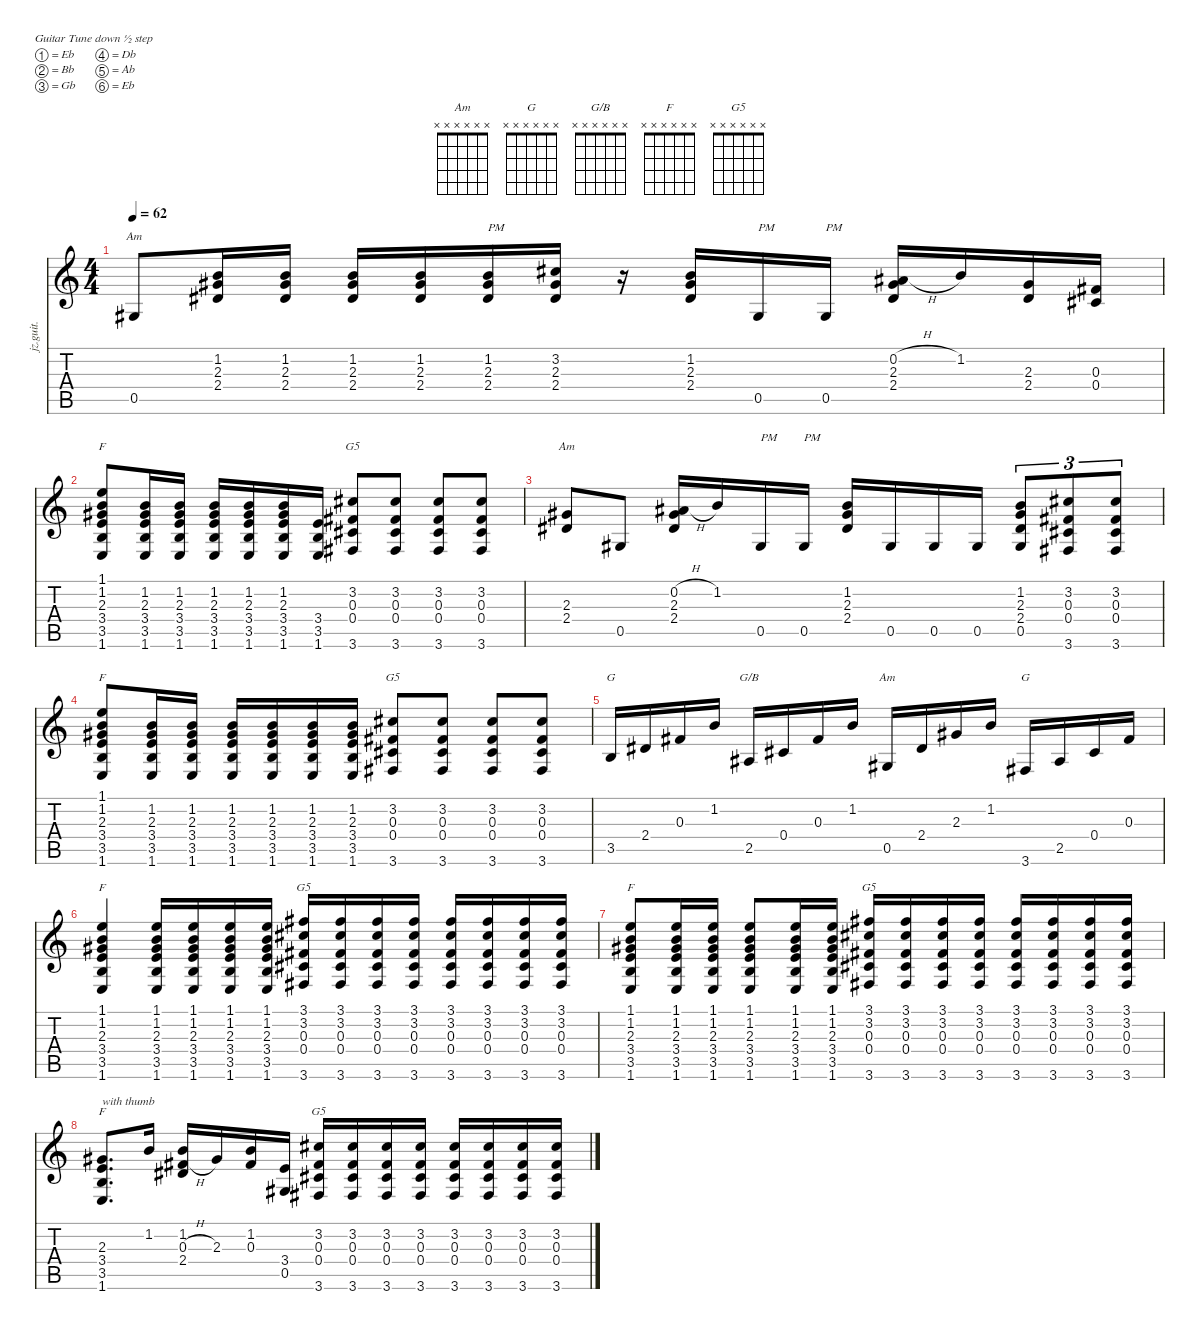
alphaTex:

\defaultSystemsLayout 4
\hideDynamics
\bracketExtendMode nobrackets
\otherSystemsTrackNameOrientation horizontal
\track ("Guitar 3" "jz.guit.") {instrument electricguitarjazz}
\staff {score tabs}
\tuning (Eb4 Bb3 Gb3 Db3 Ab2 Eb2)
\chord ("Am" x x x x x x)
\chord ("G" x x x x x x)
\chord ("G/B" x x x x x x)
\chord ("F" x x x x x x)
\chord ("G5" x x x x x x)
\ts (4 4)
\tempo 62
\clef g2
\ks c
0.5{acc #}.8{ch "Am" dy mf beam Up} (1.2 2.3{acc #} 2.4{acc #}).16{beam Up} (1.2 2.3{acc #} 2.4{acc #}).16{beam Up} (1.2 2.3{acc #} 2.4{acc #}).16{beam Up} (1.2 2.3{acc #} 2.4{acc #}).16{beam Up} (1.2 2.3{acc #} 2.4{acc #}).16{txt "PM" beam Up} (3.2{acc #} 2.3{acc #} 2.4{acc #}).16{beam Up} r.16{beam Up} (1.2 2.3{acc #} 2.4{acc #}).16{beam Up} 0.5{acc #}.16{txt "PM" beam Up} 0.5{acc #}.16{txt "PM" beam Up} (0.2{h acc #} 2.3{acc #} 2.4{acc #}).16{beam Up} 1.2.16{beam Up} (2.3{acc #} 2.4{acc #}).16{beam Up} (0.3{acc #} 0.4{acc #}).16{beam Up} |
(1.1 1.2 2.3{acc #} 3.4 3.5 1.6).8{ch "F" beam Up} (1.2 2.3{acc #} 3.4 3.5 1.6).16{beam Up} (1.2 2.3{acc #} 3.4 3.5 1.6).16{beam Up} (1.2 2.3{acc #} 3.4 3.5 1.6).16{beam Up} (1.2 2.3{acc #} 3.4 3.5 1.6).16{beam Up} (1.2 2.3{acc #} 3.4 3.5 1.6).16{beam Up} (3.4 3.5 1.6).16{beam Up} (3.2{acc #} 0.3{acc #} 0.4{acc #} 3.6{acc #}).8{ch "G5" beam Up} (3.2{acc #} 0.3{acc #} 0.4{acc #} 3.6{acc #}).8{beam Up} (3.2{acc #} 0.3{acc #} 0.4{acc #} 3.6{acc #}).8{beam Up} (3.2{acc #} 0.3{acc #} 0.4{acc #} 3.6{acc #}).8{beam Up} |
(2.3{acc #} 2.4{acc #}).8{ch "Am" beam Up} 0.5{acc #}.8{beam Up} (0.2{h acc #} 2.3{acc #} 2.4{acc #}).16{beam Up} 1.2.16{beam Up} 0.5{acc #}.16{txt "PM" beam Up} 0.5{acc #}.16{txt "PM" beam Up} (1.2 2.3{acc #} 2.4{acc #}).16{beam Up} 0.5{acc #}.16{beam Up} 0.5{acc #}.16{beam Up} 0.5{acc #}.16{beam Up} (1.2 2.3{acc #} 2.4{acc #} 0.5{acc #}).8{tu (3 2) beam Up} (3.2{acc #} 0.3{acc #} 0.4{acc #} 3.6{acc #}).8{tu (3 2) beam Up} (3.2{acc #} 0.3{acc #} 0.4{acc #} 3.6{acc #}).8{tu (3 2) beam Up} |
(1.1 1.2 2.3{acc #} 3.4 3.5 1.6).8{ch "F" beam Up} (1.2 2.3{acc #} 3.4 3.5 1.6).16{beam Up} (1.2 2.3{acc #} 3.4 3.5 1.6).16{beam Up} (1.2 2.3{acc #} 3.4 3.5 1.6).16{beam Up} (1.2 2.3{acc #} 3.4 3.5 1.6).16{beam Up} (1.2 2.3{acc #} 3.4 3.5 1.6).16{beam Up} (1.2 2.3{acc #} 3.4 3.5 1.6).16{beam Up} (3.2{acc #} 0.3{acc #} 0.4{acc #} 3.6{acc #}).8{ch "G5" beam Up} (3.2{acc #} 0.3{acc #} 0.4{acc #} 3.6{acc #}).8{beam Up} (3.2{acc #} 0.3{acc #} 0.4{acc #} 3.6{acc #}).8{beam Up} (3.2{acc #} 0.3{acc #} 0.4{acc #} 3.6{acc #}).8{beam Up} |
3.5.16{ch "G" beam Up} 2.4{acc #}.16{beam Up} 0.3{acc #}.16{beam Up} 1.2.16{beam Up} 2.5{acc #}.16{ch "G/B" beam Up} 0.4{acc #}.16{beam Up} 0.3{acc #}.16{beam Up} 1.2.16{beam Up} 0.5{acc #}.16{ch "Am" beam Up} 2.4{acc #}.16{beam Up} 2.3{acc #}.16{beam Up} 1.2.16{beam Up} 3.6{acc #}.16{ch "G" beam Up} 2.5{acc #}.16{beam Up} 0.4{acc #}.16{beam Up} 0.3{acc #}.16{beam Up} |
(1.1 1.2 2.3{acc #} 3.4 3.5 1.6).4{ch "F" beam Up} (1.1 1.2 2.3{acc #} 3.4 3.5 1.6).16{beam Up} (1.1 1.2 2.3{acc #} 3.4 3.5 1.6).16{beam Up} (1.1 1.2 2.3{acc #} 3.4 3.5 1.6).16{beam Up} (1.1 1.2 2.3{acc #} 3.4 3.5 1.6).16{beam Up} (3.1{acc #} 3.2{acc #} 0.3{acc #} 0.4{acc #} 3.6{acc #}).16{ch "G5" beam Up} (3.1{acc #} 3.2{acc #} 0.3{acc #} 0.4{acc #} 3.6{acc #}).16{beam Up} (3.1{acc #} 3.2{acc #} 0.3{acc #} 0.4{acc #} 3.6{acc #}).16{beam Up} (3.1{acc #} 3.2{acc #} 0.3{acc #} 0.4{acc #} 3.6{acc #}).16{beam Up} (3.1{acc #} 3.2{acc #} 0.3{acc #} 0.4{acc #} 3.6{acc #}).16{beam Up} (3.1{acc #} 3.2{acc #} 0.3{acc #} 0.4{acc #} 3.6{acc #}).16{beam Up} (3.1{acc #} 3.2{acc #} 0.3{acc #} 0.4{acc #} 3.6{acc #}).16{beam Up} (3.1{acc #} 3.2{acc #} 0.3{acc #} 0.4{acc #} 3.6{acc #}).16{beam Up} |
(1.1 1.2 2.3{acc #} 3.4 3.5 1.6).8{ch "F" beam Up} (1.1 1.2 2.3{acc #} 3.4 3.5 1.6).16{beam Up} (1.1 1.2 2.3{acc #} 3.4 3.5 1.6).16{beam Up} (1.1 1.2 2.3{acc #} 3.4 3.5 1.6).8{beam Up} (1.1 1.2 2.3{acc #} 3.4 3.5 1.6).16{beam Up} (1.1 1.2 2.3{acc #} 3.4 3.5 1.6).16{beam Up} (3.1{acc #} 3.2{acc #} 0.3{acc #} 0.4{acc #} 3.6{acc #}).16{ch "G5" beam Up} (3.1{acc #} 3.2{acc #} 0.3{acc #} 0.4{acc #} 3.6{acc #}).16{beam Up} (3.1{acc #} 3.2{acc #} 0.3{acc #} 0.4{acc #} 3.6{acc #}).16{beam Up} (3.1{acc #} 3.2{acc #} 0.3{acc #} 0.4{acc #} 3.6{acc #}).16{beam Up} (3.1{acc #} 3.2{acc #} 0.3{acc #} 0.4{acc #} 3.6{acc #}).16{beam Up} (3.1{acc #} 3.2{acc #} 0.3{acc #} 0.4{acc #} 3.6{acc #}).16{beam Up} (3.1{acc #} 3.2{acc #} 0.3{acc #} 0.4{acc #} 3.6{acc #}).16{beam Up} (3.1{acc #} 3.2{acc #} 0.3{acc #} 0.4{acc #} 3.6{acc #}).16{beam Up} |
(2.3{acc #} 3.4 3.5 1.6).8{d ch "F" txt "with thumb" beam Up} 1.2.16{beam Up} (1.2 0.3{h acc #} 2.4{acc #}).16{beam Up} 2.3{acc #}.16{beam Up} (1.2 0.3{acc #}).16{beam Up} (3.4 0.5{acc #}).16{beam Up} (3.2{acc #} 0.3{acc #} 0.4{acc #} 3.6{acc #}).16{ch "G5" beam Up} (3.2{acc #} 0.3{acc #} 0.4{acc #} 3.6{acc #}).16{beam Up} (3.2{acc #} 0.3{acc #} 0.4{acc #} 3.6{acc #}).16{beam Up} (3.2{acc #} 0.3{acc #} 0.4{acc #} 3.6{acc #}).16{beam Up} (3.2{acc #} 0.3{acc #} 0.4{acc #} 3.6{acc #}).16{beam Up} (3.2{acc #} 0.3{acc #} 0.4{acc #} 3.6{acc #}).16{beam Up} (3.2{acc #} 0.3{acc #} 0.4{acc #} 3.6{acc #}).16{beam Up} (3.2{acc #} 0.3{acc #} 0.4{acc #} 3.6{acc #}).16{beam Up}
